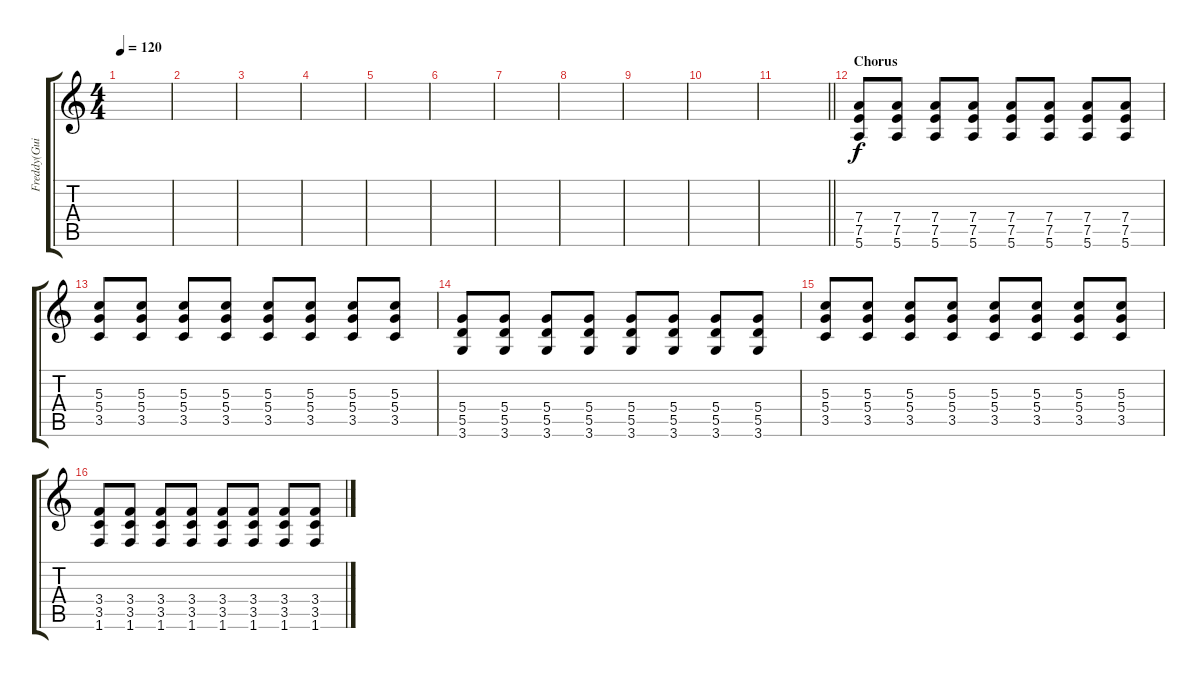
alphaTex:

\track ("Freddy(Guitar)" "Freddy(Gui") {instrument distortionguitar}
\staff {score tabs}
\tuning (E4 B3 G3 D3 A2 E2) {hide}
\ts (4 4)
\tempo 120
\clef g2
\ks c
|
|
|
|
|
|
|
|
|
|
\barLineRight lightlight
|
\section ("" "Chorus")
(7.4 7.5 5.6).8 (7.4 7.5 5.6).8 (7.4 7.5 5.6).8 (7.4 7.5 5.6).8 (7.4 7.5 5.6).8 (7.4 7.5 5.6).8 (7.4 7.5 5.6).8 (7.4 7.5 5.6).8 |
(5.3 5.4 3.5).8 (5.3 5.4 3.5).8 (5.3 5.4 3.5).8 (5.3 5.4 3.5).8 (5.3 5.4 3.5).8 (5.3 5.4 3.5).8 (5.3 5.4 3.5).8 (5.3 5.4 3.5).8 |
(5.4 5.5 3.6).8 (5.4 5.5 3.6).8 (5.4 5.5 3.6).8 (5.4 5.5 3.6).8 (5.4 5.5 3.6).8 (5.4 5.5 3.6).8 (5.4 5.5 3.6).8 (5.4 5.5 3.6).8 |
(5.3 5.4 3.5).8 (5.3 5.4 3.5).8 (5.3 5.4 3.5).8 (5.3 5.4 3.5).8 (5.3 5.4 3.5).8 (5.3 5.4 3.5).8 (5.3 5.4 3.5).8 (5.3 5.4 3.5).8 |
(3.4 3.5 1.6).8 (3.4 3.5 1.6).8 (3.4 3.5 1.6).8 (3.4 3.5 1.6).8 (3.4 3.5 1.6).8 (3.4 3.5 1.6).8 (3.4 3.5 1.6).8 (3.4 3.5 1.6).8
